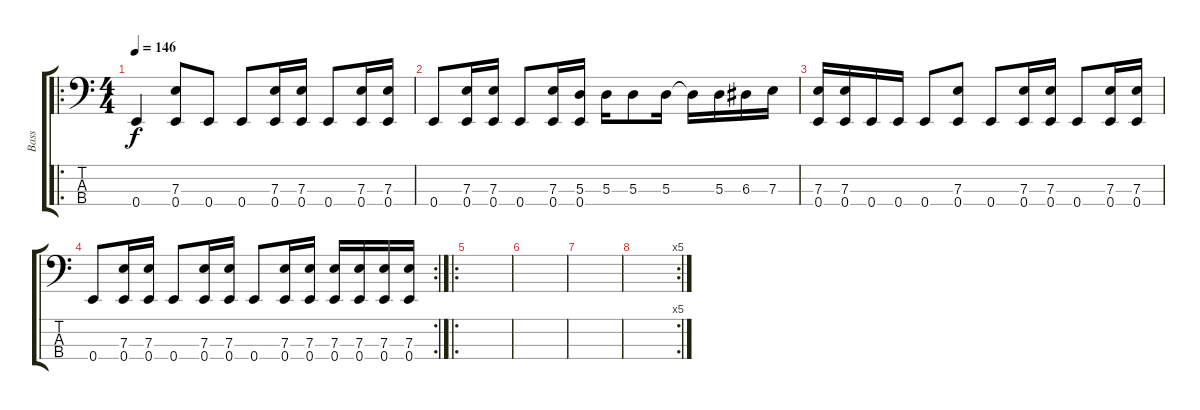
\track ("Bass" "Bass") {instrument electricbasspick}
\staff {score tabs}
\tuning (G2 D2 A1 E1) {hide}
\ro
\ts (4 4)
\tempo 146
\clef f4
\ks c
0.4.4{dy f} (7.3 0.4).8 0.4.8 0.4.8 (7.3 0.4).16 (7.3 0.4).16 0.4.8 (7.3 0.4).16 (7.3 0.4).16 |
0.4.8 (7.3 0.4).16 (7.3 0.4).16 0.4.8 (7.3 0.4).16 (5.3 0.4).16 5.3.16 5.3.8 5.3.16 5.3{t}.16 5.3.16 6.3.16 7.3.16 |
(7.3 0.4).16 (7.3 0.4).16 0.4.16 0.4.16 0.4.8 (7.3 0.4).8 0.4.8 (7.3 0.4).16 (7.3 0.4).16 0.4.8 (7.3 0.4).16 (7.3 0.4).16 |
\rc 2
0.4.8 (7.3 0.4).16 (7.3 0.4).16 0.4.8 (7.3 0.4).16 (7.3 0.4).16 0.4.8 (7.3 0.4).16 (7.3 0.4).16 (7.3 0.4).16 (7.3 0.4).16 (7.3 0.4).16 (7.3 0.4).16 |
\ro
|
|
|
\rc 5
